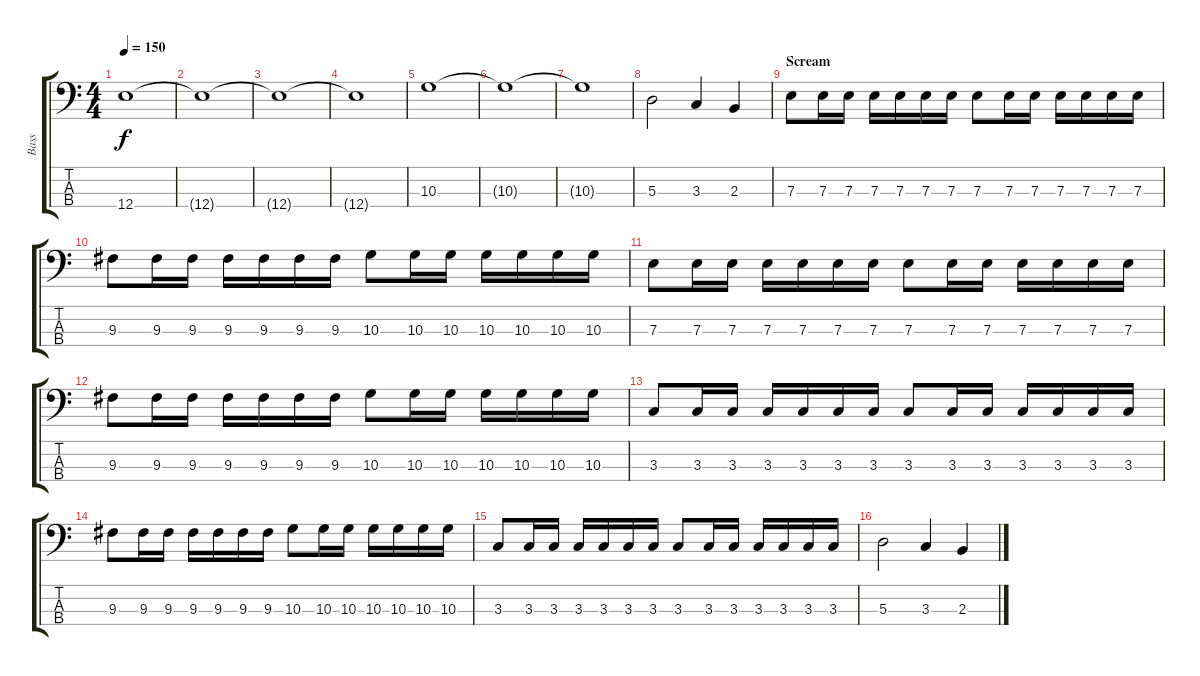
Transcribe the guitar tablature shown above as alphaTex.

\track ("Bass" "Bass") {instrument electricbasspick}
\staff {score tabs}
\tuning (G2 D2 A1 E1) {hide}
\ts (4 4)
\tempo 150
\clef f4
\ks c
12.4.1{dy f instrument electricbasspick} |
12.4{t}.1 |
12.4{t}.1 |
12.4{t}.1 |
10.3.1 |
10.3{t}.1 |
10.3{t}.1 |
5.3.2 3.3.4 2.3.4 |
\section ("" "Scream")
7.3.8 7.3.16 7.3.16 7.3.16 7.3.16 7.3.16 7.3.16 7.3.8 7.3.16 7.3.16 7.3.16 7.3.16 7.3.16 7.3.16 |
9.3.8 9.3.16 9.3.16 9.3.16 9.3.16 9.3.16 9.3.16 10.3.8 10.3.16 10.3.16 10.3.16 10.3.16 10.3.16 10.3.16 |
7.3.8 7.3.16 7.3.16 7.3.16 7.3.16 7.3.16 7.3.16 7.3.8 7.3.16 7.3.16 7.3.16 7.3.16 7.3.16 7.3.16 |
9.3.8 9.3.16 9.3.16 9.3.16 9.3.16 9.3.16 9.3.16 10.3.8 10.3.16 10.3.16 10.3.16 10.3.16 10.3.16 10.3.16 |
3.3.8 3.3.16 3.3.16 3.3.16 3.3.16 3.3.16 3.3.16 3.3.8 3.3.16 3.3.16 3.3.16 3.3.16 3.3.16 3.3.16 |
9.3.8 9.3.16 9.3.16 9.3.16 9.3.16 9.3.16 9.3.16 10.3.8 10.3.16 10.3.16 10.3.16 10.3.16 10.3.16 10.3.16 |
3.3.8 3.3.16 3.3.16 3.3.16 3.3.16 3.3.16 3.3.16 3.3.8 3.3.16 3.3.16 3.3.16 3.3.16 3.3.16 3.3.16 |
5.3.2 3.3.4 2.3.4
